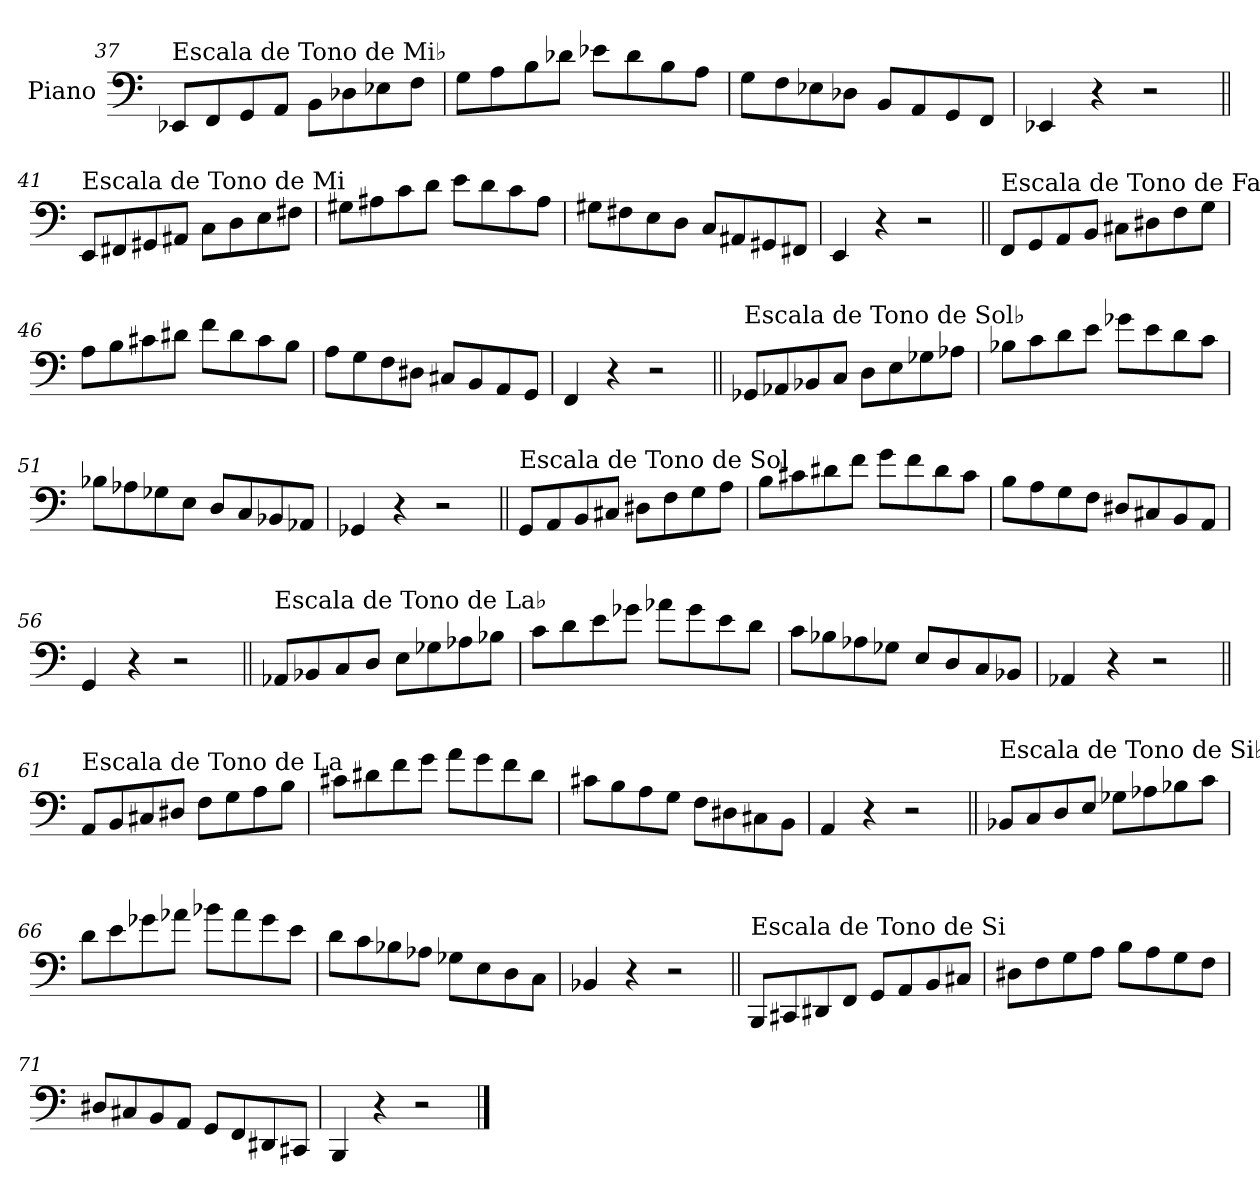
**kern
*part1
*staff1
*I"Piano
*I'Pno.
!!LO:LB:g=z
*clefF4
*k[]
=37
!LO:TX:a:t=Escala de Tono de Mi♭
8EE-X/L
8FF/
8GG/
8AA/J
8BB\L
8D-X\
8E-X\
8F\J
=38
8G\L
8A\
8B\
8d-X\J
8e-X\L
8d-\
8B\
8A\J
=39
8G\L
8F\
8E-X\
8D-X\J
8BB/L
8AA/
8GG/
8FF/J
=40
4EE-X/
4r
2r
!!LO:LB:g=z
=41||
!LO:TX:a:t=Escala de Tono de Mi
8EE/L
8FF#X/
8GG#X/
8AA#X/J
8C\L
8D\
8E\
8F#X\J
=42
8G#X\L
8A#X\
8c\
8d\J
8e\L
8d\
8c\
8A#\J
=43
8G#X\L
8F#X\
8E\
8D\J
8C/L
8AA#X/
8GG#X/
8FF#X/J
=44
4EE/
4r
2r
!!LO:LB:g=z
=45||
!LO:TX:a:t=Escala de Tono de Fa
8FF/L
8GG/
8AA/
8BB/J
8C#X\L
8D#X\
8F\
8G\J
=46
8A\L
8B\
8c#X\
8d#X\J
8f\L
8d#\
8c#\
8B\J
=47
8A\L
8G\
8F\
8D#X\J
8C#X/L
8BB/
8AA/
8GG/J
=48
4FF/
4r
2r
!!LO:PB:g=z
=49||
!LO:TX:a:t=Escala de Tono de Sol♭
8GG-X/L
8AA-X/
8BB-X/
8C/J
8D\L
8E\
8G-X\
8A-X\J
=50
8B-X\L
8c\
8d\
8e\J
8g-X\L
8e\
8d\
8c\J
=51
8B-X\L
8A-X\
8G-X\
8E\J
8D/L
8C/
8BB-X/
8AA-X/J
=52
4GG-X/
4r
2r
!!LO:LB:g=z
=53||
!LO:TX:a:t=Escala de Tono de Sol
8GG/L
8AA/
8BB/
8C#X/J
8D#X\L
8F\
8G\
8A\J
=54
8B\L
8c#X\
8d#X\
8f\J
8g\L
8f\
8d#\
8c#\J
=55
8B\L
8A\
8G\
8F\J
8D#X/L
8C#X/
8BB/
8AA/J
=56
4GG/
4r
2r
!!LO:LB:g=z
=57||
!LO:TX:a:t=Escala de Tono de La♭
8AA-X/L
8BB-X/
8C/
8D/J
8E\L
8G-X\
8A-X\
8B-X\J
=58
8c\L
8d\
8e\
8g-X\J
8a-X\L
8g-\
8e\
8d\J
=59
8c\L
8B-X\
8A-X\
8G-X\J
8E/L
8D/
8C/
8BB-X/J
=60
4AA-X/
4r
2r
!!LO:LB:g=z
=61||
!LO:TX:a:t=Escala de Tono de La
8AA/L
8BB/
8C#X/
8D#X/J
8F\L
8G\
8A\
8B\J
=62
8c#X\L
8d#X\
8f\
8g\J
8a\L
8g\
8f\
8d#\J
=63
8c#X\L
8B\
8A\
8G\J
8F\L
8D#X\
8C#X\
8BB\J
=64
4AA/
4r
2r
!!LO:LB:g=z
=65||
!LO:TX:a:t=Escala de Tono de Si♭
8BB-X/L
8C/
8D/
8E/J
8G-X\L
8A-X\
8B-X\
8c\J
=66
8d\L
8e\
8g-X\
8a-X\J
8b-X\L
8a-\
8g-\
8e\J
=67
8d\L
8c\
8B-X\
8A-X\J
8G-X\L
8E\
8D\
8C\J
=68
4BB-X/
4r
2r
!!LO:LB:g=z
=69||
!LO:TX:a:t=Escala de Tono de Si
8BBB/L
8CC#X/
8DD#X/
8FF/J
8GG/L
8AA/
8BB/
8C#X/J
=70
8D#X\L
8F\
8G\
8A\J
8B\L
8A\
8G\
8F\J
=71
8D#X/L
8C#X/
8BB/
8AA/J
8GG/L
8FF/
8DD#X/
8CC#X/J
=72
4BBB/
4r
2r
==
*-
